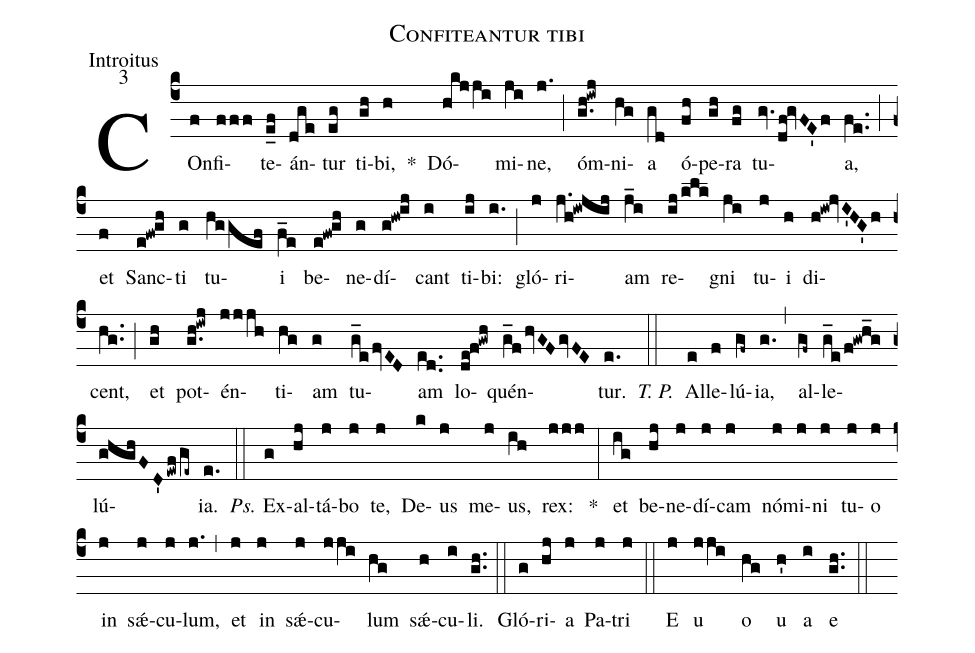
name: Confiteantur tibi;
office-part: Introitus;
mode: 3;
%%
(c4) COn(f)fi(fff)te(e_f)án(dge)tur(eg) ti(gh)bi,(h) *() Dó(hkjji)mi(ji)ne,(j.) (;) óm(g.h!iwj)ni(hg)a(gd) ó(fh)pe(gh)ra(fg) tu(gv.df!gvFE'f)a,(fe..) (;) et(f) Sanc(e!fw!gh)ti(g) tu(hggef)i(f_e) be(e!fw!gh)ne(g)dí(g!hw!ij)cant(i) ti(ij)bi:(i.) (;) gló(j)ri(j.h!iwjij)am(j_i) re(ij/klk)gni(ji) tu(j)i(h) di(h!iw!jvI'HG'h)cent,(hg..) (;) et(gh) pot(g.h!iwj)én(jjjh)ti(hg)am(g) tu(g_efvED)am(ed..) lo(de!f!gwh)quén(g_fhvGFgvFE)tur.(e.) <i>T. P.</i>(::)
Al(e)le(f)lú(gf~)ia,(g.) (,) al(gf~)le(g_e/f!gwh_g)lú(ghghFD'ewf/ge~)ia.(e.) (::)
<i>Ps.</i> Ex(g)al(hj)tá(j)bo(j) te,(j) De(k)us(j) me(j)us,(ih) rex:(jjj) *(:)
et(ig) be(hj)ne(j)dí(j)cam(j) nó(j)mi(j)ni(j) tu(j)o(j) in(j) sǽ(j)cu(j)lum,(j.) (,) et(j) in(j) sǽ(j)cu(jji)lum(hg) sǽ(h)cu(i)li.(gh..) (::)
Gló(g)ri(hj)a(j) Pa(j)tri(j) (::)
E(j) u(jji) o(hg) u(h') a(i) e(gh..) (::)
